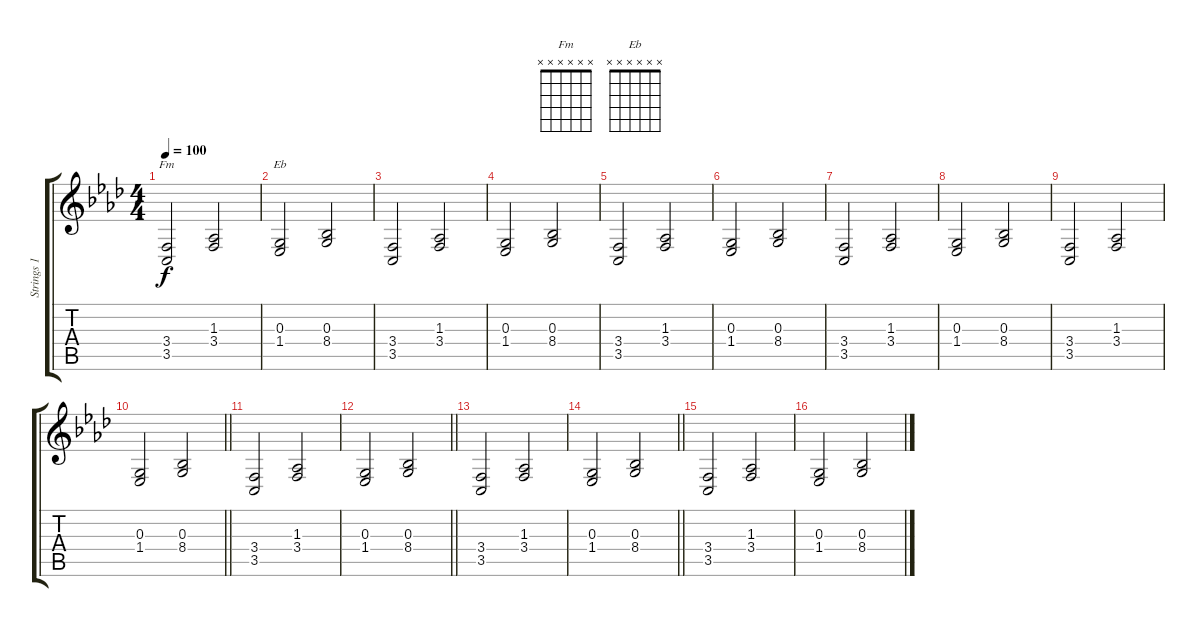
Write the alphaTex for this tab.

\track ("Strings 1" "Strings 1") {instrument synthstrings1}
\staff {score tabs}
\tuning (E4 B3 G3 D3 A2 E2) {hide}
\chord ("Fm" x x x x x x)
\chord ("Eb" x x x x x x)
\ts (4 4)
\tempo 100
\clef g2
\ks ab
(3.4 3.5).2{ch "Fm" dy f} (1.3 3.4).2 |
(0.3 1.4).2{ch "Eb"} (0.3 8.4).2 |
(3.4 3.5).2 (1.3 3.4).2 |
(0.3 1.4).2 (0.3 8.4).2 |
(3.4 3.5).2 (1.3 3.4).2 |
(0.3 1.4).2 (0.3 8.4).2 |
(3.4 3.5).2 (1.3 3.4).2 |
(0.3 1.4).2 (0.3 8.4).2 |
(3.4 3.5).2 (1.3 3.4).2 |
\barLineRight lightlight
(0.3 1.4).2 (0.3 8.4).2 |
(3.4 3.5).2 (1.3 3.4).2 |
\barLineRight lightlight
(0.3 1.4).2 (0.3 8.4).2 |
(3.4 3.5).2 (1.3 3.4).2 |
\barLineRight lightlight
(0.3 1.4).2 (0.3 8.4).2 |
(3.4 3.5).2 (1.3 3.4).2 |
(0.3 1.4).2 (0.3 8.4).2
